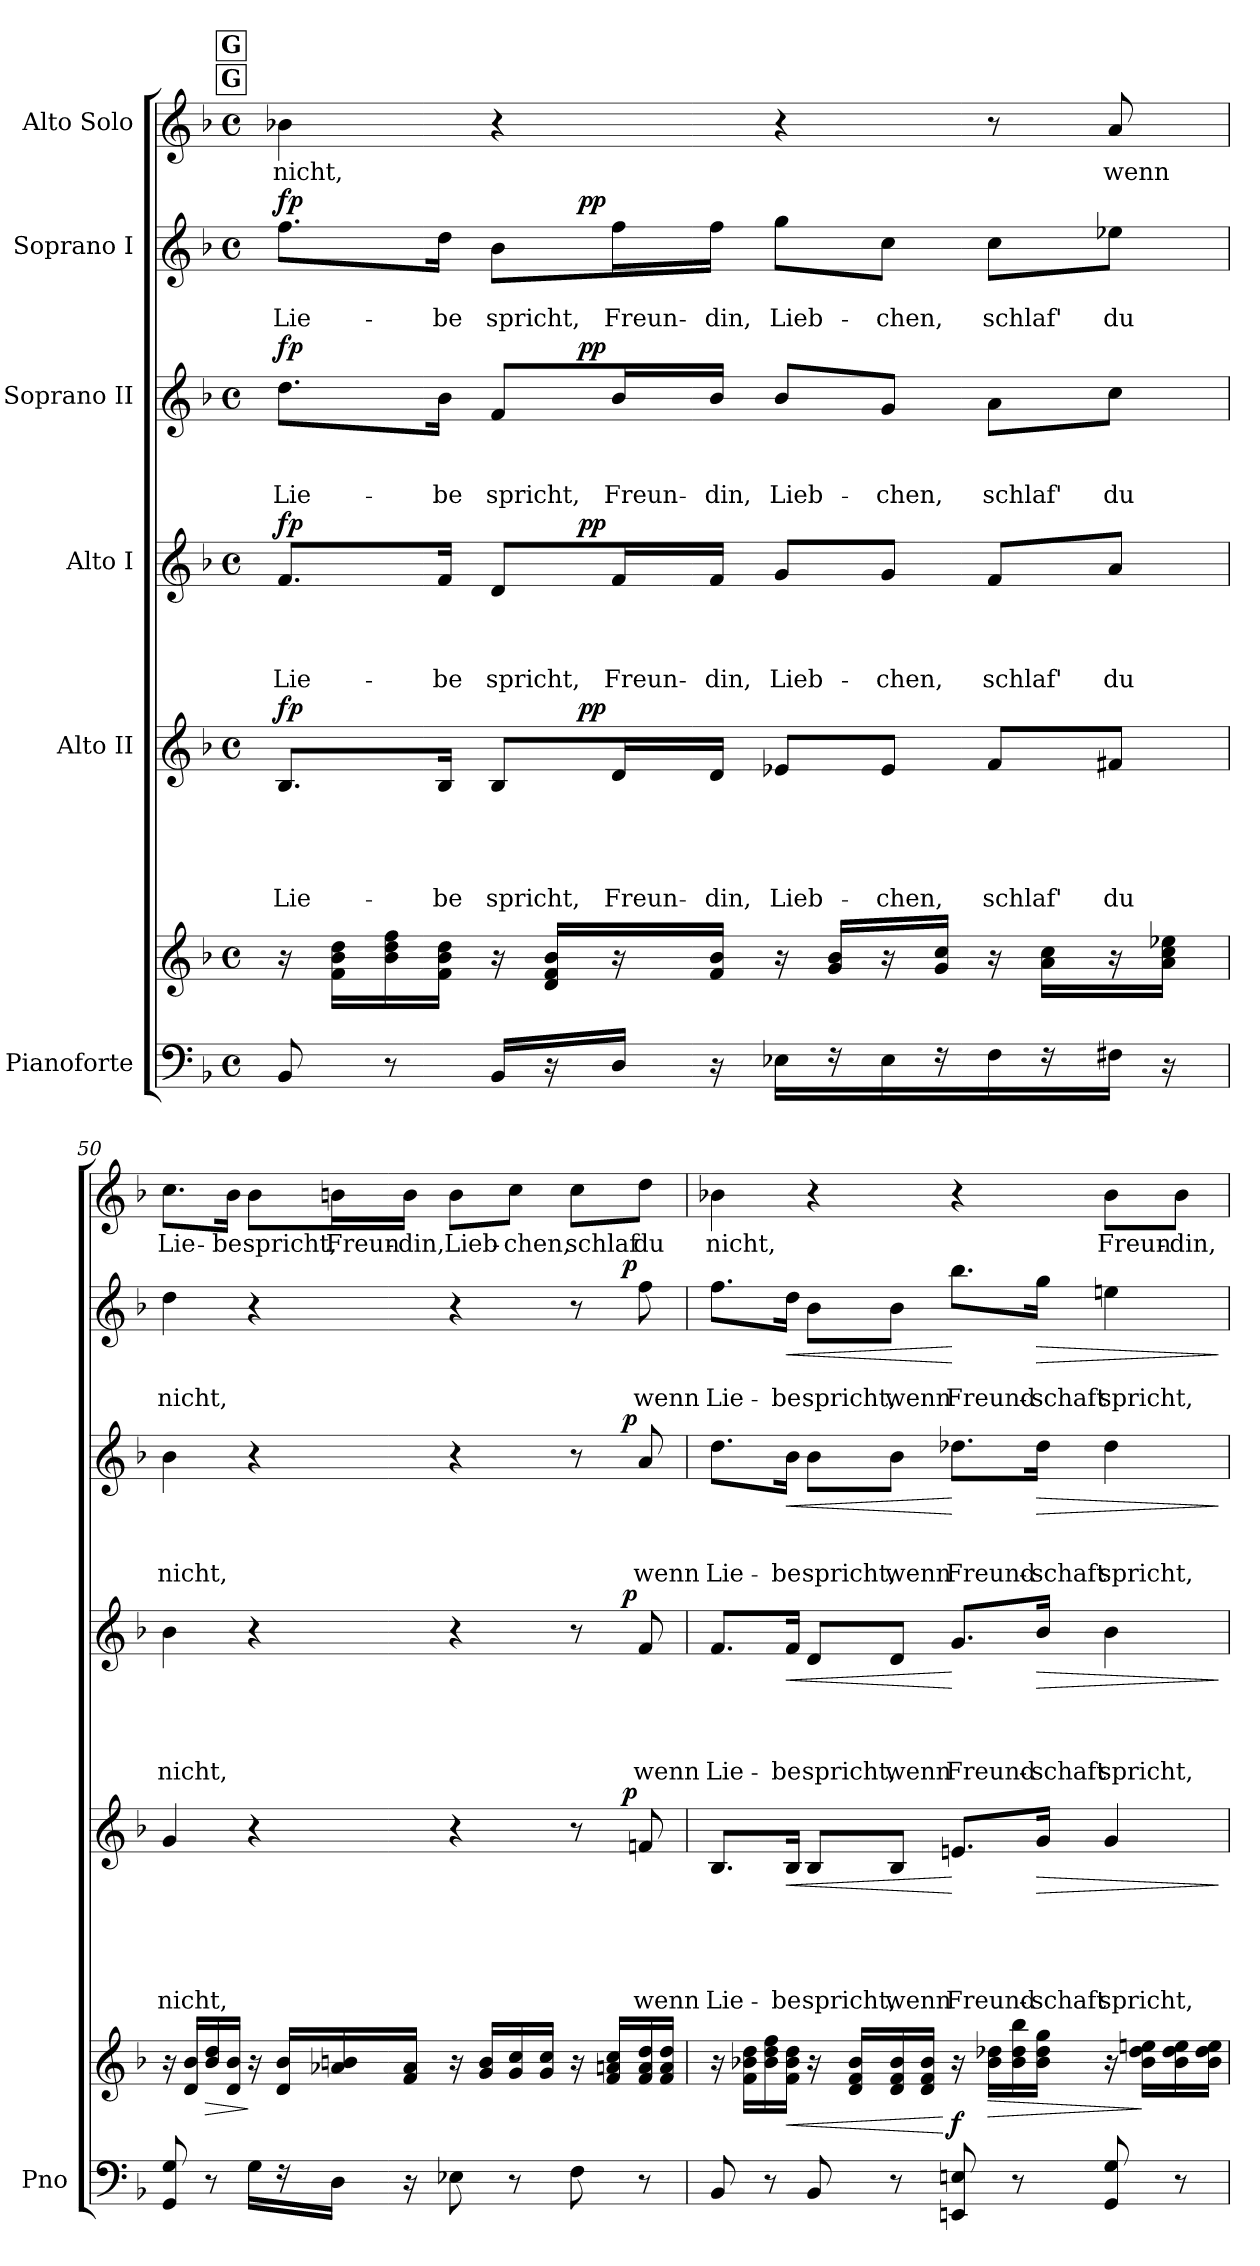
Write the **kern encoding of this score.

**kern	**kern	**dynam	**kern	**text	**text	**text	**text	**text	**dynam	**kern	**text	**text	**text	**text	**dynam	**kern	**text	**text	**text	**dynam	**kern	**text	**text	**dynam	**kern	**text
*part6	*part6	*part6	*part5	*part5	*part5	*part5	*part5	*part5	*part5	*part4	*part4	*part4	*part4	*part4	*part4	*part3	*part3	*part3	*part3	*part3	*part2	*part2	*part2	*part2	*part1	*part1
*staff7	*staff6	*staff6/7	*staff5	*staff5	*staff5	*staff5	*staff5	*staff5	*staff5	*staff4	*staff4	*staff4	*staff4	*staff4	*staff4	*staff3	*staff3	*staff3	*staff3	*staff3	*staff2	*staff2	*staff2	*staff2	*staff1	*staff1
*I"Pianoforte	*	*	*I"Alto II	*	*	*	*	*	*	*I"Alto I	*	*	*	*	*	*I"Soprano II	*	*	*	*	*I"Soprano I	*	*	*	*I"Alto Solo	*
*I'Pno	*	*	*	*	*	*	*	*	*	*	*	*	*	*	*	*	*	*	*	*	*	*	*	*	*	*
!!LO:LB:g=z
*clefF4	*clefG2	*	*clefG2	*	*	*	*	*	*	*clefG2	*	*	*	*	*	*clefG2	*	*	*	*	*clefG2	*	*	*	*clefG2	*
*k[b-]	*k[b-]	*	*k[b-]	*	*	*	*	*	*	*k[b-]	*	*	*	*	*	*k[b-]	*	*	*	*	*k[b-]	*	*	*	*k[b-]	*
*F:	*F:	*	*F:	*	*	*	*	*	*	*F:	*	*	*	*	*	*F:	*	*	*	*	*F:	*	*	*	*F:	*
*M4/4	*M4/4	*	*M4/4	*	*	*	*	*	*	*M4/4	*	*	*	*	*	*M4/4	*	*	*	*	*M4/4	*	*	*	*M4/4	*
*met(c)	*met(c)	*	*met(c)	*	*	*	*	*	*	*met(c)	*	*	*	*	*	*met(c)	*	*	*	*	*met(c)	*	*	*	*met(c)	*
!!LO:REH:place=s1:a:fs=7.9:t=G
!!LO:REH:place=s6:a:fs=7.9:t=G
=49	=49	=49	=49	=49	=49	=49	=49	=49	=49	=49	=49	=49	=49	=49	=49	=49	=49	=49	=49	=49	=49	=49	=49	=49	=49	=49
!	!	!	!	!	!	!	!	!	!LO:DY:a	!	!	!	!	!	!LO:DY:a	!	!	!	!	!LO:DY:a	!	!	!	!LO:DY:a	!	!
*	*	*	*^	*	*	*	*	*	*	*^	*	*	*	*	*	*^	*	*	*	*	*^	*	*	*	*	*
8BB-/	16r	.	8.B-/L	4ryy	.	.	.	.	Lie-	fp	8.f/L	4ryy	.	.	.	Lie-	fp	8.dd\L	4ryy	.	.	Lie-	fp	8.ff\L	4ryy	.	Lie-	fp	4b-X\	nicht,
.	16f\ 16b-\ 16dd\LL	.	.	.	.	.	.	.	.	.	.	.	.	.	.	.	.	.	.	.	.	.	.	.	.	.	.	.	.	.
8r	16b-\ 16dd\ 16ff\	.	.	.	.	.	.	.	.	.	.	.	.	.	.	.	.	.	.	.	.	.	.	.	.	.	.	.	.	.
.	16f\ 16b-\ 16dd\JJ	.	16B-/Jk	.	.	.	.	.	-be	.	16f/Jk	.	.	.	.	-be	.	16b-\Jk	.	.	.	-be	.	16dd\Jk	.	.	-be	.	.	.
16BB-/LL	16r	.	8B-/L	16.ryy	.	.	.	.	spricht,	.	8d/L	16.ryy	.	.	.	spricht,	.	8f/L	16.ryy	.	.	spricht,	.	8b-\L	16.ryy	.	spricht,	.	4r	.
16r	16d/ 16f/ 16b-/LL	.	.	.	.	.	.	.	.	.	.	.	.	.	.	.	.	.	.	.	.	.	.	.	.	.	.	.	.	.
!	!	!	!	!	!	!	!	!	!	!LO:DY:a	!	!	!	!	!	!	!LO:DY:a	!	!	!	!	!	!LO:DY:a	!	!	!	!	!LO:DY:a	!	!
.	.	.	.	2ryy	.	.	.	.	.	pp	.	2ryy	.	.	.	.	pp	.	2ryy	.	.	.	pp	.	2ryy	.	.	pp	.	.
16D/JJ	16r	.	16d/L	.	.	.	.	.	Freun-	.	16f/L	.	.	.	.	Freun-	.	16b-/L	.	.	.	Freun-	.	16ff\L	.	.	Freun-	.	.	.
16r	16f/ 16b-/JJ	.	16d/JJ	.	.	.	.	.	-din,	.	16f/JJ	.	.	.	.	-din,	.	16b-/JJ	.	.	.	-din,	.	16ff\JJ	.	.	-din,	.	.	.
16E-X\LL	16r	.	8e-X/L	.	.	.	.	.	Lieb-	.	8g/L	.	.	.	.	Lieb-	.	8b-/L	.	.	.	Lieb-	.	8gg\L	.	.	Lieb-	.	4r	.
16r	16g/ 16b-/LL	.	.	.	.	.	.	.	.	.	.	.	.	.	.	.	.	.	.	.	.	.	.	.	.	.	.	.	.	.
16E-\	16r	.	8e-/J	.	.	.	.	.	-chen,	.	8g/J	.	.	.	.	-chen,	.	8g/J	.	.	.	-chen,	.	8cc\J	.	.	-chen,	.	.	.
16r	16g/ 16cc/JJ	.	.	.	.	.	.	.	.	.	.	.	.	.	.	.	.	.	.	.	.	.	.	.	.	.	.	.	.	.
16F\	16r	.	8f/L	.	.	.	.	.	schlaf'	.	8f/L	.	.	.	.	schlaf'	.	8a\L	.	.	.	schlaf'	.	8cc\L	.	.	schlaf'	.	8r	.
16r	16a\ 16cc\LL	.	.	.	.	.	.	.	.	.	.	.	.	.	.	.	.	.	.	.	.	.	.	.	.	.	.	.	.	.
.	.	.	.	8ryy	.	.	.	.	.	.	.	8ryy	.	.	.	.	.	.	8ryy	.	.	.	.	.	8ryy	.	.	.	.	.
16F#X\JJ	16r	.	8f#X/J	.	.	.	.	.	du	.	8a/J	.	.	.	.	du	.	8cc\J	.	.	.	du	.	8ee-X\J	.	.	du	.	8a/	wenn
16r	16a\ 16cc\ 16ee-X\JJ	.	.	.	.	.	.	.	.	.	.	.	.	.	.	.	.	.	.	.	.	.	.	.	.	.	.	.	.	.
.	.	.	.	32ryy	.	.	.	.	.	.	.	32ryy	.	.	.	.	.	.	32ryy	.	.	.	.	.	32ryy	.	.	.	.	.
=50	=50	=50	=50	=50	=50	=50	=50	=50	=50	=50	=50	=50	=50	=50	=50	=50	=50	=50	=50	=50	=50	=50	=50	=50	=50	=50	=50	=50	=50	=50
8GG/ 8G/	16r	.	4g/	2ryy	.	.	.	.	nicht,	.	4b-\	2ryy	.	.	.	nicht,	.	4b-\	2ryy	.	.	nicht,	.	4dd\	2ryy	.	nicht,	.	8.cc\L	Lie-
.	16d/ 16b-/LL	.	.	.	.	.	.	.	.	.	.	.	.	.	.	.	.	.	.	.	.	.	.	.	.	.	.	.	.	.
!	!	!LO:HP:b	!	!	!	!	!	!	!	!	!	!	!	!	!	!	!	!	!	!	!	!	!	!	!	!	!	!	!	!
8r	16b-/ 16dd/	>	.	.	.	.	.	.	.	.	.	.	.	.	.	.	.	.	.	.	.	.	.	.	.	.	.	.	.	.
.	16d/ 16b-/JJ	.	.	.	.	.	.	.	.	.	.	.	.	.	.	.	.	.	.	.	.	.	.	.	.	.	.	.	16b-\Jk	-be
16G\LL	16r	]	4r	.	.	.	.	.	.	.	4r	.	.	.	.	.	.	4r	.	.	.	.	.	4r	.	.	.	.	8b-\L	spricht,
16r	16d/ 16b-/LL	.	.	.	.	.	.	.	.	.	.	.	.	.	.	.	.	.	.	.	.	.	.	.	.	.	.	.	.	.
16D\JJ	16a-X/ 16bn/	.	.	.	.	.	.	.	.	.	.	.	.	.	.	.	.	.	.	.	.	.	.	.	.	.	.	.	16bn\L	Freun-
16r	16f/ 16a-/JJ	.	.	.	.	.	.	.	.	.	.	.	.	.	.	.	.	.	.	.	.	.	.	.	.	.	.	.	16b\JJ	-din,
8E-X\	16r	.	4r	4ryy	.	.	.	.	.	.	4r	4ryy	.	.	.	.	.	4r	4ryy	.	.	.	.	4r	4ryy	.	.	.	8b\L	Lieb-
.	16g/ 16b/LL	.	.	.	.	.	.	.	.	.	.	.	.	.	.	.	.	.	.	.	.	.	.	.	.	.	.	.	.	.
8r	16g/ 16cc/	.	.	.	.	.	.	.	.	.	.	.	.	.	.	.	.	.	.	.	.	.	.	.	.	.	.	.	8cc\J	-chen,
.	16g/ 16cc/JJ	.	.	.	.	.	.	.	.	.	.	.	.	.	.	.	.	.	.	.	.	.	.	.	.	.	.	.	.	.
8F\	16r	.	8r	16.ryy	.	.	.	.	.	.	8r	16.ryy	.	.	.	.	.	8r	16.ryy	.	.	.	.	8r	16.ryy	.	.	.	8cc\L	schlaf
.	16f/ 16an/ 16cc/LL	.	.	.	.	.	.	.	.	.	.	.	.	.	.	.	.	.	.	.	.	.	.	.	.	.	.	.	.	.
!	!	!	!	!	!	!	!	!	!	!LO:DY:a	!	!	!	!	!	!	!LO:DY:a	!	!	!	!	!	!LO:DY:a	!	!	!	!	!LO:DY:a	!	!
.	.	.	.	8ryy	.	.	.	.	.	p	.	8ryy	.	.	.	.	p	.	8ryy	.	.	.	p	.	8ryy	.	.	p	.	.
8r	16f/ 16a/ 16dd/	.	8fn/	.	.	.	.	.	wenn	.	8f/	.	.	.	.	wenn	.	8a/	.	.	.	wenn	.	8ff\	.	.	wenn	.	8dd\J	du
.	16f/ 16a/ 16dd/JJ	.	.	.	.	.	.	.	.	.	.	.	.	.	.	.	.	.	.	.	.	.	.	.	.	.	.	.	.	.
.	.	.	.	32ryy	.	.	.	.	.	.	.	32ryy	.	.	.	.	.	.	32ryy	.	.	.	.	.	32ryy	.	.	.	.	.
*	*	*	*v	*v	*	*	*	*	*	*	*	*	*	*	*	*	*	*v	*v	*	*	*	*	*v	*v	*	*	*	*	*
*	*	*	*	*	*	*	*	*	*	*v	*v	*	*	*	*	*	*	*	*	*	*	*	*	*	*	*	*
!!LO:LB:g=z
=51	=51	=51	=51	=51	=51	=51	=51	=51	=51	=51	=51	=51	=51	=51	=51	=51	=51	=51	=51	=51	=51	=51	=51	=51	=51	=51
8BB-/	16r	.	8.B-/L	.	.	.	.	Lie-	.	8.f/L	.	.	.	Lie-	.	8.dd\L	.	.	Lie-	.	8.ff\L	.	Lie-	.	4b-X\	nicht,
.	16f\ 16b-X\ 16dd\LL	.	.	.	.	.	.	.	.	.	.	.	.	.	.	.	.	.	.	.	.	.	.	.	.	.
8r	16b-\ 16dd\ 16ff\	.	.	.	.	.	.	.	.	.	.	.	.	.	.	.	.	.	.	.	.	.	.	.	.	.
!	!	!LO:HP:b	!	!	!	!	!	!	!LO:HP:b	!	!	!	!	!	!LO:HP:b	!	!	!	!	!LO:HP:b	!	!	!	!LO:HP:b	!	!
.	16f\ 16b-\ 16dd\JJ	<	16B-/Jk	.	.	.	.	-be	<	16f/Jk	.	.	.	-be	<	16b-\Jk	.	.	-be	<	16dd\Jk	.	-be	<	.	.
8BB-/	16r	.	8B-/L	.	.	.	.	spricht,	.	8d/L	.	.	.	spricht,	.	8b-\L	.	.	spricht,	.	8b-\L	.	spricht,	.	4r	.
.	16d/ 16f/ 16b-/LL	.	.	.	.	.	.	.	.	.	.	.	.	.	.	.	.	.	.	.	.	.	.	.	.	.
8r	16d/ 16f/ 16b-/	.	8B-/J	.	.	.	.	wenn	.	8d/J	.	.	.	wenn	.	8b-\J	.	.	wenn	.	8b-\J	.	wenn	.	.	.
.	16d/ 16f/ 16b-/JJ	.	.	.	.	.	.	.	.	.	.	.	.	.	.	.	.	.	.	.	.	.	.	.	.	.
!	!	!LO:DY:n=1:b	!	!	!	!	!	!	!	!	!	!	!	!	!	!	!	!	!	!	!	!	!	!	!	!
8EEn/ 8En/	16r	[ f	8.en/L	.	.	.	.	Freund-	[	8.g/L	.	.	.	Freund-	[	8.dd-X\L	.	.	Freund-	[	8.bb-\L	.	Freund-	[	4r	.
!	!	!LO:HP:b	!	!	!	!	!	!	!	!	!	!	!	!	!	!	!	!	!	!	!	!	!	!	!	!
.	16b-\ 16dd-X\LL	>	.	.	.	.	.	.	.	.	.	.	.	.	.	.	.	.	.	.	.	.	.	.	.	.
8r	16b-\ 16dd-\ 16bb-\	.	.	.	.	.	.	.	.	.	.	.	.	.	.	.	.	.	.	.	.	.	.	.	.	.
!	!	!	!	!	!	!	!	!	!LO:HP:b	!	!	!	!	!	!LO:HP:b	!	!	!	!	!LO:HP:b	!	!	!	!LO:HP:b	!	!
.	16b-\ 16dd-\ 16gg\JJ	.	16g/Jk	.	.	.	.	-schaft	>	16b-/Jk	.	.	.	-schaft	>	16dd-\Jk	.	.	-schaft	>	16gg\Jk	.	-schaft	>	.	.
8GG/ 8G/	16r	.	4g/	.	.	.	.	spricht,	.	4b-\	.	.	.	spricht,	.	4dd-\	.	.	spricht,	.	4een\	.	spricht,	.	8b-\L	Freun-
.	16b-\ 16dd-\ 16een\LL	]	.	.	.	.	.	.	.	.	.	.	.	.	.	.	.	.	.	.	.	.	.	.	.	.
8r	16b-\ 16dd-\ 16ee\	.	.	.	.	.	.	.	.	.	.	.	.	.	.	.	.	.	.	.	.	.	.	.	8b-\J	-din,
.	16b-\ 16dd-\ 16ee\JJ	.	.	.	.	.	.	.	.	.	.	.	.	.	.	.	.	.	.	.	.	.	.	.	.	.
.	.	.	.	.	.	.	.	.	]	.	.	.	.	.	]	.	.	.	.	]	.	.	.	]	.	.
=	=	=	=	=	=	=	=	=	=	=	=	=	=	=	=	=	=	=	=	=	=	=	=	=	=	=
*-	*-	*-	*-	*-	*-	*-	*-	*-	*-	*-	*-	*-	*-	*-	*-	*-	*-	*-	*-	*-	*-	*-	*-	*-	*-	*-
